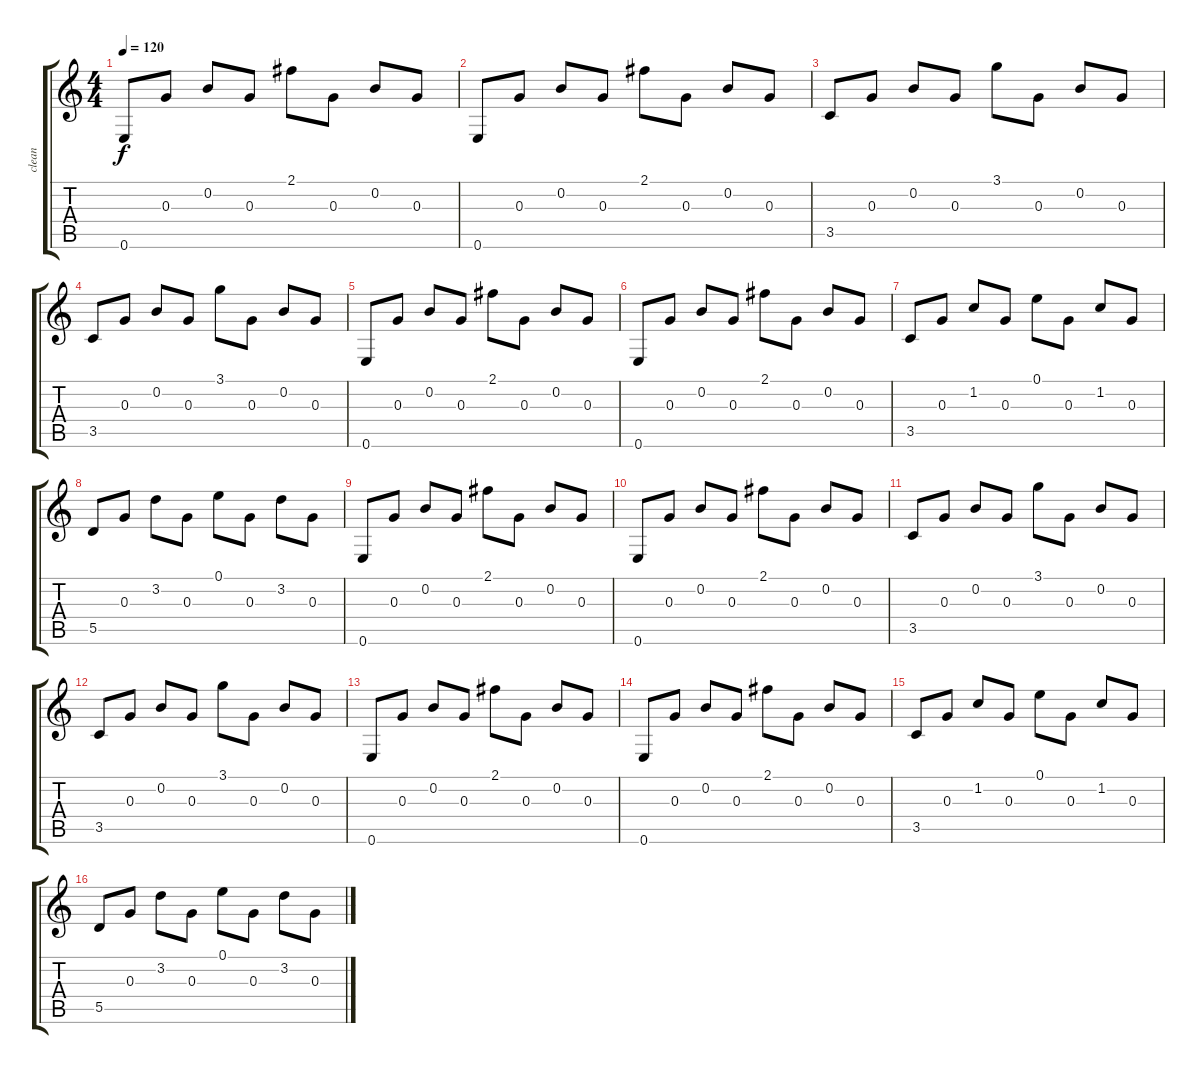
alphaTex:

\track ("clean" "clean") {instrument acousticguitarsteel}
\staff {score tabs}
\tuning (E4 B3 G3 D3 A2 E2) {hide}
\ts (4 4)
\tempo 120
\clef g2
\ks c
0.6.8{dy f} 0.3.8 0.2.8 0.3.8 2.1.8 0.3.8 0.2.8 0.3.8 |
0.6.8 0.3.8 0.2.8 0.3.8 2.1.8 0.3.8 0.2.8 0.3.8 |
3.5.8 0.3.8 0.2.8 0.3.8 3.1.8 0.3.8 0.2.8 0.3.8 |
3.5.8 0.3.8 0.2.8 0.3.8 3.1.8 0.3.8 0.2.8 0.3.8 |
0.6.8 0.3.8 0.2.8 0.3.8 2.1.8 0.3.8 0.2.8 0.3.8 |
0.6.8 0.3.8 0.2.8 0.3.8 2.1.8 0.3.8 0.2.8 0.3.8 |
3.5.8 0.3.8 1.2.8 0.3.8 0.1.8 0.3.8 1.2.8 0.3.8 |
5.5.8 0.3.8 3.2.8 0.3.8 0.1.8 0.3.8 3.2.8 0.3.8 |
0.6.8 0.3.8 0.2.8 0.3.8 2.1.8 0.3.8 0.2.8 0.3.8 |
0.6.8 0.3.8 0.2.8 0.3.8 2.1.8 0.3.8 0.2.8 0.3.8 |
3.5.8 0.3.8 0.2.8 0.3.8 3.1.8 0.3.8 0.2.8 0.3.8 |
3.5.8 0.3.8 0.2.8 0.3.8 3.1.8 0.3.8 0.2.8 0.3.8 |
0.6.8 0.3.8 0.2.8 0.3.8 2.1.8 0.3.8 0.2.8 0.3.8 |
0.6.8 0.3.8 0.2.8 0.3.8 2.1.8 0.3.8 0.2.8 0.3.8 |
3.5.8 0.3.8 1.2.8 0.3.8 0.1.8 0.3.8 1.2.8 0.3.8 |
5.5.8 0.3.8 3.2.8 0.3.8 0.1.8 0.3.8 3.2.8 0.3.8
